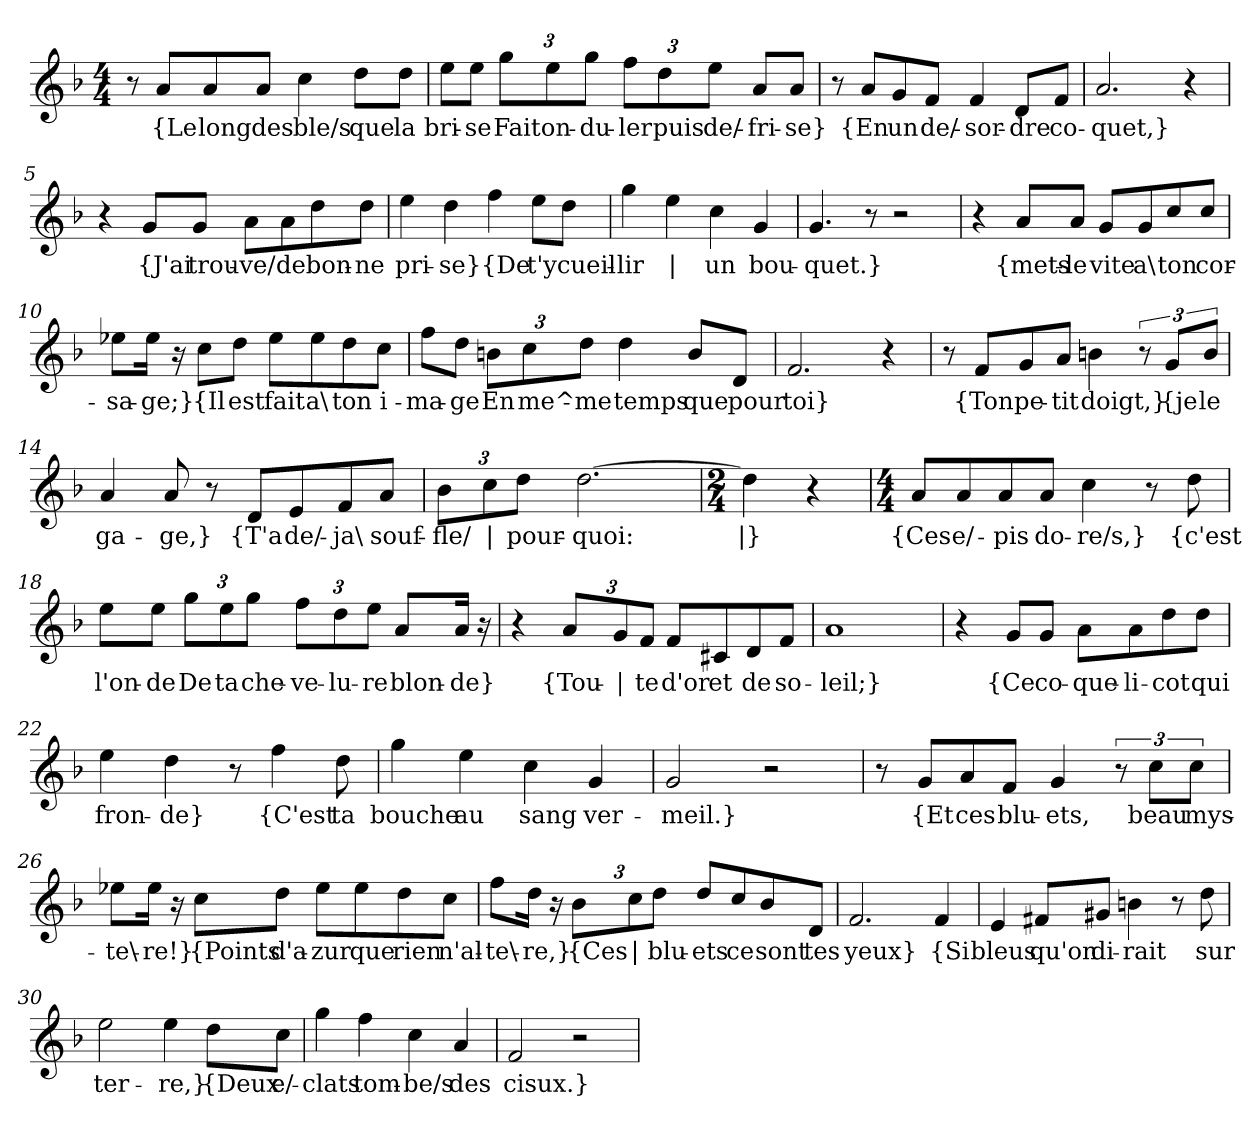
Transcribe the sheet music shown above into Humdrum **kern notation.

**kern	**text
*part1	*part1
*staff1	*staff1
*clefG2	*
*k[b-]	*
*M4/4	*
=1	=1
8r	.
!	!LO:LY:b
8a/L	{Le
!	!LO:LY:b
8a/	long
!	!LO:LY:b
8a/J	des
!	!LO:LY:b
4cc\	ble/s
!	!LO:LY:b
8dd\L	que
!	!LO:LY:b
8dd\J	la
=2	=2
!	!LO:LY:b
8ee\L	bri-
!	!LO:LY:b
8ee\J	-se
*Xbrackettup	*
!	!LO:LY:b
12gg\L	Fait
!	!LO:LY:b
12ee\	on-
!	!LO:LY:b
12gg\J	-du-
!	!LO:LY:b
12ff\L	-ler
!	!LO:LY:b
12dd\	puis
!	!LO:LY:b
12ee\J	de/-
!	!LO:LY:b
8a/L	-fri-
!	!LO:LY:b
8a/J	-se}
=3	=3
8r	.
!	!LO:LY:b
8a/L	{En
!	!LO:LY:b
8g/	un
!	!LO:LY:b
8f/J	de/-
!	!LO:LY:b
4f/	-sor-
!	!LO:LY:b
8d/L	-dre
!	!LO:LY:b
8f/J	co-
!!LO:LB:g=z
=4	=4
!	!LO:LY:b
2.a/	-quet,}
4r	.
=5	=5
4r	.
!	!LO:LY:b
8g/L	{J'ai
!	!LO:LY:b
8g/J	trou-
!	!LO:LY:b
8a\L	-ve/
!	!LO:LY:b
8a\	de
!	!LO:LY:b
8dd\	bon-
!	!LO:LY:b
8dd\J	-ne
=6	=6
!	!LO:LY:b
4ee\	pri-
!	!LO:LY:b
4dd\	-se}
!	!LO:LY:b
4ff\	{De
!	!LO:LY:b
8ee\L	t'y
!	!LO:LY:b
8dd\J	cueil-
=7	=7
!	!LO:LY:b
4gg\	-lir
!	!LO:LY:b
4ee\	|
!	!LO:LY:b
4cc\	un
!	!LO:LY:b
4g/	bou-
=8	=8
!	!LO:LY:b
4.g/	-quet.}
8r	.
2r	.
!!LO:LB:g=z
=9	=9
4r	.
!	!LO:LY:b
8a/L	{mets-
!	!LO:LY:b
8a/J	-le
!	!LO:LY:b
8g/L	vite
!	!LO:LY:b
8g/	a\
!	!LO:LY:b
8cc/	ton
!	!LO:LY:b
8cc/J	cor-
=10	=10
!	!LO:LY:b
8ee-X\L	-sa-
!	!LO:LY:b
16ee-\Jk	-ge;}
16r	.
!	!LO:LY:b
8cc\L	{Il
!	!LO:LY:b
8dd\J	est
!	!LO:LY:b
8ee-\L	fait
!	!LO:LY:b
8ee-\	a\
!	!LO:LY:b
8dd\	ton
!	!LO:LY:b
8cc\J	i-
=11	=11
!	!LO:LY:b
8ff\L	-ma-
!	!LO:LY:b
8dd\J	-ge
!	!LO:LY:b
12bn\L	En
!	!LO:LY:b
12cc\	me^-
!	!LO:LY:b
12dd\J	-me
!	!LO:LY:b
4dd\	temps
!	!LO:LY:b
8b/L	que
!	!LO:LY:b
8d/J	pour
=12	=12
!	!LO:LY:b
2.f/	toi}
4r	.
!!LO:LB:g=z
=13	=13
8r	.
!	!LO:LY:b
8f/L	{Ton
!	!LO:LY:b
8g/	pe-
!	!LO:LY:b
8a/J	-tit
!	!LO:LY:b
4bn\	doigt,}
*brackettup	*
12r	.
!	!LO:LY:b
12g/L	{je
!	!LO:LY:b
12b/J	le
=14	=14
!	!LO:LY:b
4a/	ga-
!	!LO:LY:b
8a/	-ge,}
8r	.
!	!LO:LY:b
8d/L	{T'a
!	!LO:LY:b
8e/	de/-
!	!LO:LY:b
8f/	ja\
!	!LO:LY:b
8a/J	souf-
=15	=15
*Xbrackettup	*
!	!LO:LY:b
12b-\L	fle/
!	!LO:LY:b
12cc\	|
!	!LO:LY:b
12dd\J	pour-
!	!LO:LY:b
[2.dd\	-quoi:
=16	=16
*M2/4	*
!	!LO:LY:b
4dd\]	|}
4r	.
!!LO:LB:g=z
=17	=17
*M4/4	*
!	!LO:LY:b
8a/L	{Ces
!	!LO:LY:b
8a/	e/-
!	!LO:LY:b
8a/	-pis
!	!LO:LY:b
8a/J	do-
!	!LO:LY:b
4cc\	-re/s,}
8r	.
!	!LO:LY:b
8dd\	{c'est
=18	=18
!	!LO:LY:b
8ee\L	l'on-
!	!LO:LY:b
8ee\J	-de
!	!LO:LY:b
12gg\L	De
!	!LO:LY:b
12ee\	ta
!	!LO:LY:b
12gg\J	che-
!	!LO:LY:b
12ff\L	-ve-
!	!LO:LY:b
12dd\	-lu-
!	!LO:LY:b
12ee\J	-re
!	!LO:LY:b
8a/L	blon-
!	!LO:LY:b
16a/Jk	-de}
16r	.
=19	=19
4r	.
!	!LO:LY:b
12a/L	{Tou-
!	!LO:LY:b
12g/	|
!	!LO:LY:b
12f/J	-te
!	!LO:LY:b
8f/L	d'or
!	!LO:LY:b
8c#X/	et
!	!LO:LY:b
8d/	de
!	!LO:LY:b
8f/J	so-
!!LO:LB:g=z
=20	=20
!	!LO:LY:b
1a	-leil;}
=21	=21
4r	.
!	!LO:LY:b
8g/L	{Ce
!	!LO:LY:b
8g/J	co-
!	!LO:LY:b
8a\L	-que-
!	!LO:LY:b
8a\	-li-
!	!LO:LY:b
8dd\	-cot
!	!LO:LY:b
8dd\J	qui
=22	=22
!	!LO:LY:b
4ee\	fron-
!	!LO:LY:b
4dd\	-de}
8r	.
!	!LO:LY:b
4ff\	{C'est
!	!LO:LY:b
8dd\	ta
=23	=23
!	!LO:LY:b
4gg\	bouche
!	!LO:LY:b
4ee\	au
!	!LO:LY:b
4cc\	sang
!	!LO:LY:b
4g/	ver-
=24	=24
!	!LO:LY:b
2g/	-meil.}
2r	.
!!LO:LB:g=z
=25	=25
8r	.
!	!LO:LY:b
8g/L	{Et
!	!LO:LY:b
8a/	ces
!	!LO:LY:b
8f/J	blu-
!	!LO:LY:b
4g/	-ets,
*brackettup	*
12r	.
!	!LO:LY:b
12cc\L	beau
!	!LO:LY:b
12cc\J	mys-
=26	=26
!	!LO:LY:b
8ee-X\L	-te\-
!	!LO:LY:b
16ee-\Jk	-re!}
16r	.
!	!LO:LY:b
8cc\L	{Points
!	!LO:LY:b
8dd\J	d'a-
!	!LO:LY:b
8ee-\L	-zur
!	!LO:LY:b
8ee-\	que
!	!LO:LY:b
8dd\	rien
!	!LO:LY:b
8cc\J	n'al-
!!LO:LB:g=z
=27	=27
!	!LO:LY:b
8ff\L	te\-
!	!LO:LY:b
16dd\Jk	-re,}
16r	.
*Xbrackettup	*
!	!LO:LY:b
12b-\L	{Ces
!	!LO:LY:b
12cc\	|
!	!LO:LY:b
12dd\J	blu-
!	!LO:LY:b
8dd/L	-ets
!	!LO:LY:b
8cc/	ce
!	!LO:LY:b
8b-/	sont
!	!LO:LY:b
8d/J	tes
=28	=28
!	!LO:LY:b
2.f/	yeux}
!	!LO:LY:b
4f/	{Si
=29	=29
!	!LO:LY:b
4e/	bleus
!	!LO:LY:b
8f#X/L	qu'on
!	!LO:LY:b
8g#X/J	di-
!	!LO:LY:b
4bn\	-rait
8r	.
!	!LO:LY:b
8dd\	sur
=30	=30
!	!LO:LY:b
2ee\	ter-
!	!LO:LY:b
4ee\	-re,}
!	!LO:LY:b
8dd\L	{Deux
!	!LO:LY:b
8cc\J	e/-
!!LO:LB:g=z
=31	=31
!	!LO:LY:b
4gg\	-clats
!	!LO:LY:b
4ff\	tom-
!	!LO:LY:b
4cc\	-be/s
!	!LO:LY:b
4a/	des
=32	=32
!	!LO:LY:b
2f/	cisux.}
2r	.
=	=
*-	*-
